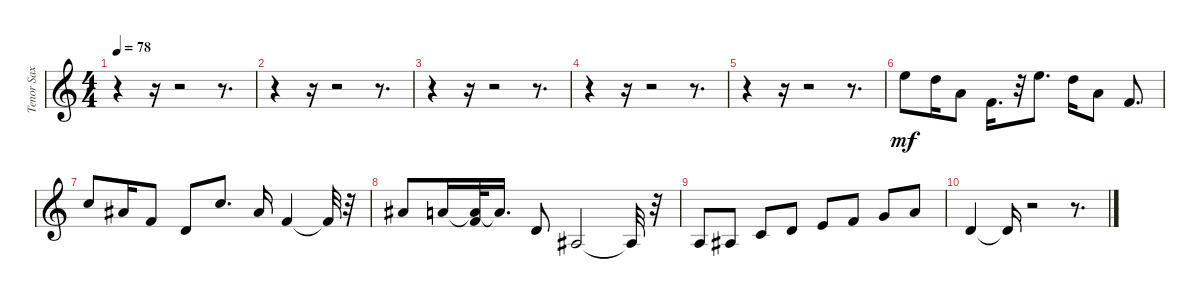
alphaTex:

\track ("Tenor Sax           " "Tenor Sax ") {instrument tenorsax}
\staff {score}
\tuning (E4 B3 G3 D3 A2 E2 B1) {hide}
\ts (4 4)
\tempo 78
\clef g2
\ks c
r.4{dy mf} r.16 r.2 r.8{d} |
r.4 r.16 r.2 r.8{d} |
r.4 r.16 r.2 r.8{d} |
r.4 r.16 r.2 r.8{d} |
r.4 r.16 r.2 r.8{d} |
12.1.8 10.1.16 5.1.8 1.1.16{d} r.32 12.1.8{d} 10.1.16 5.1.8 1.1.8{d} |
8.1.8 6.1.16 1.1.8 3.2.8 8.1.8{d} 6.1.16 1.1.4 1.1{t}.32 r.32 |
6.1.8 5.1.16 (5.1{t} 6.2).32 5.1{t}.16{d} 3.2.8 3.3.2 3.3{t}.32 r.32 |
2.3.8 3.3.8 1.2.8 3.2.8 0.1.8 1.1.8 3.1.8 5.1.8 |
3.2.4 3.2{t}.16 r.2 r.8{d}
